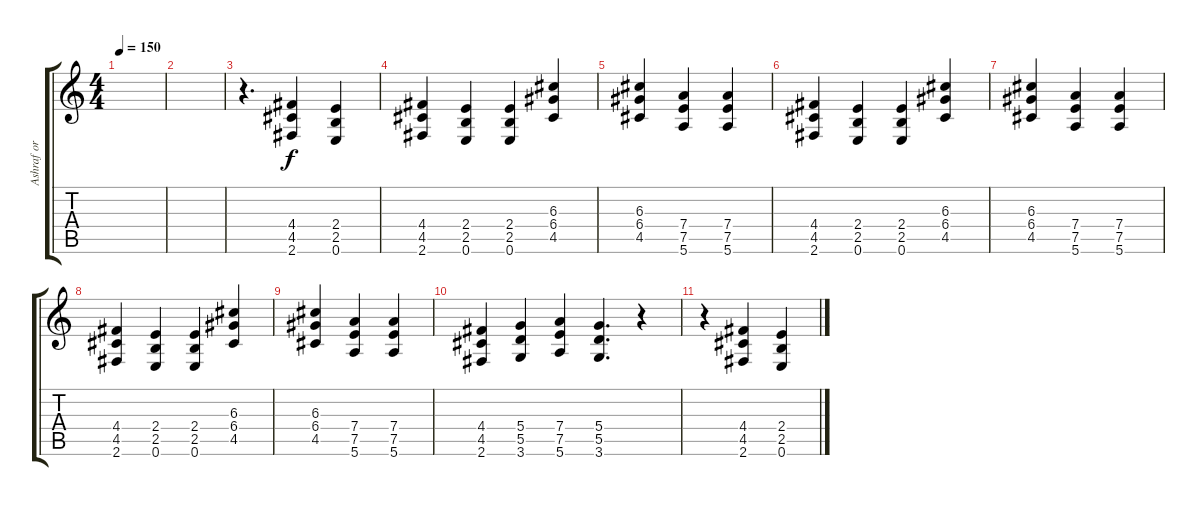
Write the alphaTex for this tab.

\track ("Ashraf or David" "Ashraf or ") {instrument acousticguitarsteel}
\staff {score tabs}
\tuning (E4 B3 G3 D3 A2 E2) {hide}
\ts (4 4)
\tempo 150
\clef g2
\ks c
|
|
r.4{d} (4.4 4.5 2.6).4 (2.4 2.5 0.6).4 |
(4.4 4.5 2.6).4 (2.4 2.5 0.6).4 (2.4 2.5 0.6).4 (6.3 6.4 4.5).4 |
(6.3 6.4 4.5).4 (7.4 7.5 5.6).4 (7.4 7.5 5.6).4 |
(4.4 4.5 2.6).4 (2.4 2.5 0.6).4 (2.4 2.5 0.6).4 (6.3 6.4 4.5).4 |
(6.3 6.4 4.5).4 (7.4 7.5 5.6).4 (7.4 7.5 5.6).4 |
(4.4 4.5 2.6).4 (2.4 2.5 0.6).4 (2.4 2.5 0.6).4 (6.3 6.4 4.5).4 |
(6.3 6.4 4.5).4 (7.4 7.5 5.6).4 (7.4 7.5 5.6).4 |
(4.4 4.5 2.6).4 (5.4 5.5 3.6).4 (7.4 7.5 5.6).4 (5.4 5.5 3.6).4{d} r.4 |
r.4 (4.4 4.5 2.6).4 (2.4 2.5 0.6).4
